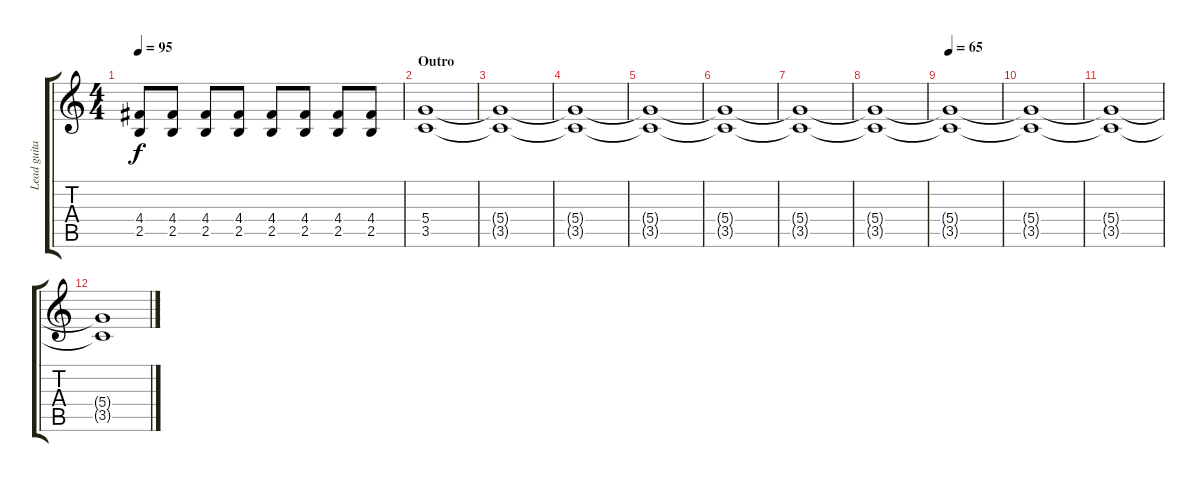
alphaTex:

\track ("Lead guitar" "Lead guita") {instrument overdrivenguitar}
\staff {score tabs}
\tuning (E4 B3 G3 D3 A2 E2) {hide}
\ts (4 4)
\tempo 95
\clef g2
\ks c
(4.4 2.5).8{dy f} (4.4 2.5).8 (4.4 2.5).8 (4.4 2.5).8 (4.4 2.5).8 (4.4 2.5).8 (4.4 2.5).8 (4.4 2.5).8 |
\section ("" "Outro")
(5.4 3.5).1{volume 7} |
(5.4{t} 3.5{t}).1 |
(5.4{t} 3.5{t}).1 |
(5.4{t} 3.5{t}).1 |
(5.4{t} 3.5{t}).1 |
(5.4{t} 3.5{t}).1 |
(5.4{t} 3.5{t}).1 |
\tempo 65
(5.4{t} 3.5{t}).1 |
(5.4{t} 3.5{t}).1 |
(5.4{t} 3.5{t}).1{volume 0} |
(5.4{t} 3.5{t}).1
